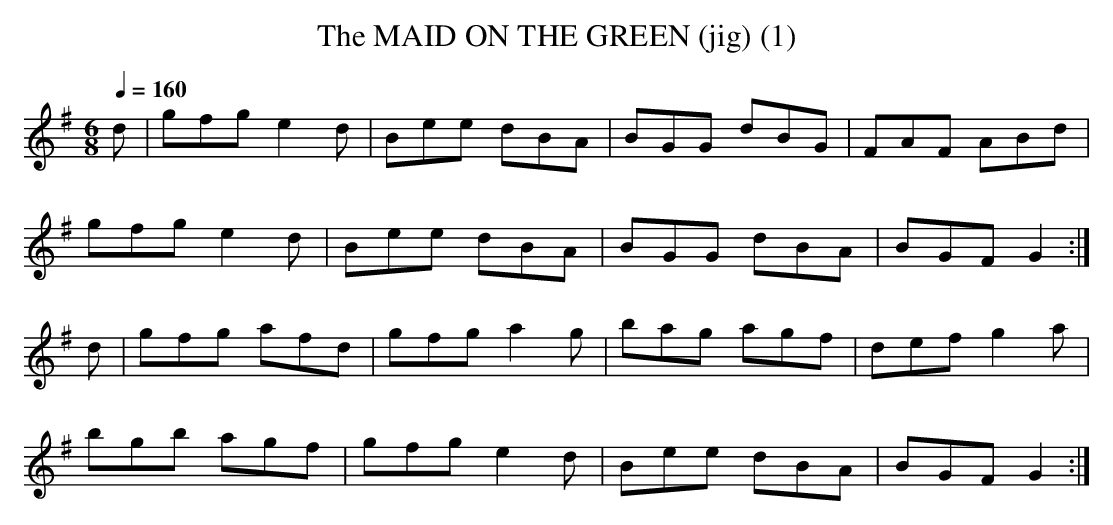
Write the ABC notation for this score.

X:1
T:MAID ON THE GREEN (jig) (1), The
Q:1/4=160
M:6/8
L:1/8
K:G
d|gfg e2d|Bee dBA|BGG dBG|FAF ABd|
gfg e2d|Bee dBA|BGG dBA|BGF G2:|
d|gfg afd|gfg a2g|bag agf|def g2a|
bgb agf|gfg e2d|Bee dBA|BGF G2:|
